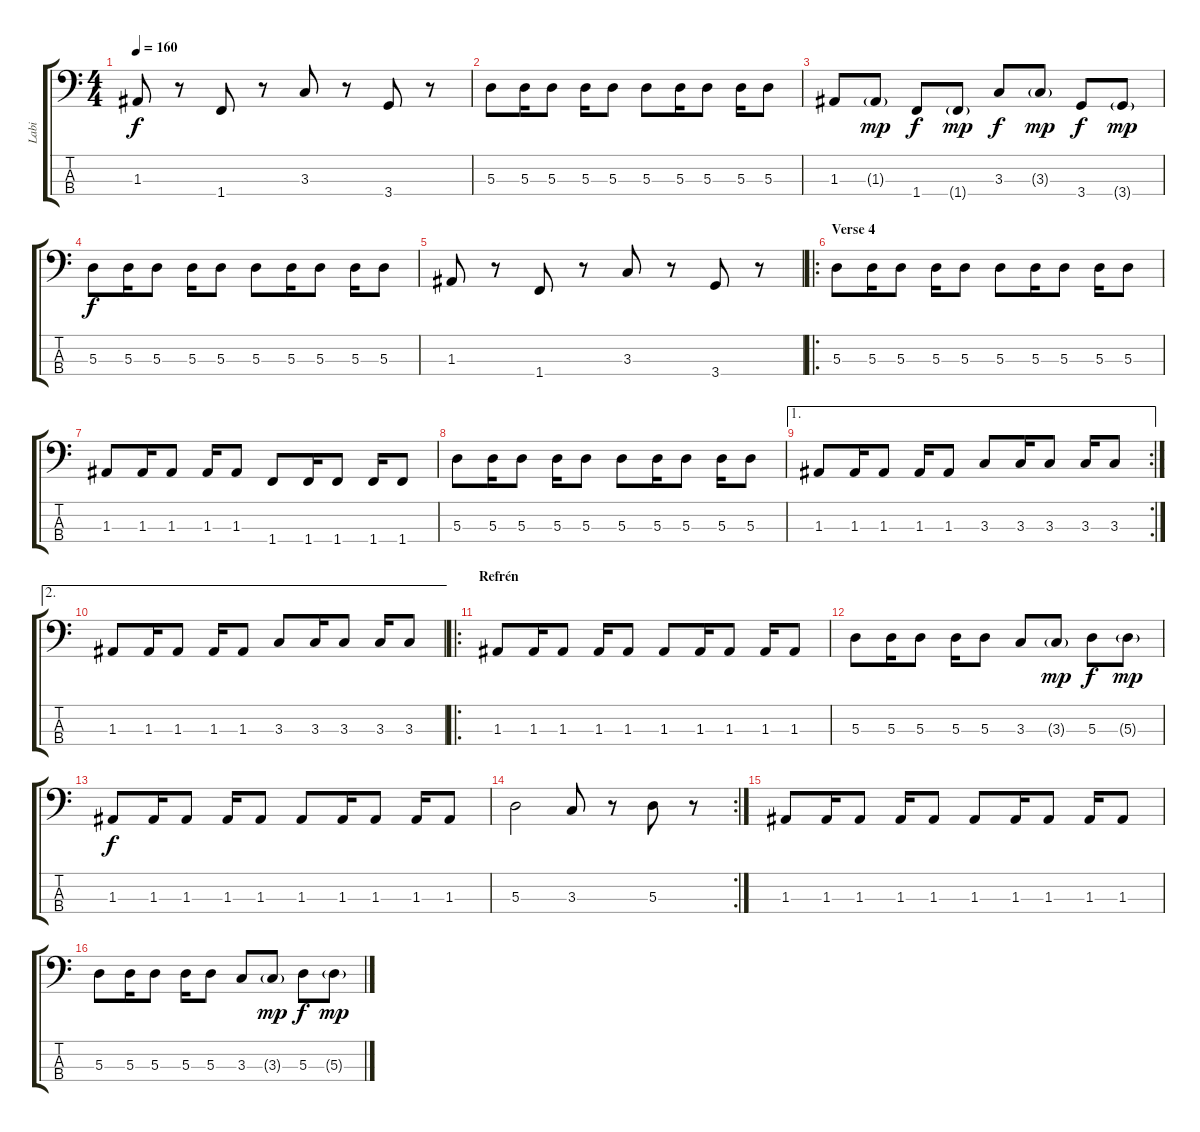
\track ("Labi" "Labi") {instrument electricbasspick}
\staff {score tabs}
\tuning (G2 D2 A1 E1) {hide}
\ts (4 4)
\tempo 160
\clef f4
\ks c
1.3.8{dy f} r.8 1.4.8 r.8 3.3.8 r.8 3.4.8 r.8 |
5.3.8 5.3.16 5.3.8 5.3.16 5.3.8 5.3.8 5.3.16 5.3.8 5.3.16 5.3.8 |
1.3.8 1.3{g}.8{dy mp} 1.4.8{dy f} 1.4{g}.8{dy mp} 3.3.8{dy f} 3.3{g}.8{dy mp} 3.4.8{dy f} 3.4{g}.8{dy mp} |
5.3.8{dy f} 5.3.16 5.3.8 5.3.16 5.3.8 5.3.8 5.3.16 5.3.8 5.3.16 5.3.8 |
1.3.8 r.8 1.4.8 r.8 3.3.8 r.8 3.4.8 r.8 |
\ro
\section ("" "Verse 4")
5.3.8 5.3.16 5.3.8 5.3.16 5.3.8 5.3.8 5.3.16 5.3.8 5.3.16 5.3.8 |
1.3.8 1.3.16 1.3.8 1.3.16 1.3.8 1.4.8 1.4.16 1.4.8 1.4.16 1.4.8 |
5.3.8 5.3.16 5.3.8 5.3.16 5.3.8 5.3.8 5.3.16 5.3.8 5.3.16 5.3.8 |
\ae 1
\rc 2
1.3.8 1.3.16 1.3.8 1.3.16 1.3.8 3.3.8 3.3.16 3.3.8 3.3.16 3.3.8 |
\ae 2
1.3.8 1.3.16 1.3.8 1.3.16 1.3.8 3.3.8 3.3.16 3.3.8 3.3.16 3.3.8 |
\ro
\section ("" "Refrén")
1.3.8 1.3.16 1.3.8 1.3.16 1.3.8 1.3.8 1.3.16 1.3.8 1.3.16 1.3.8 |
5.3.8 5.3.16 5.3.8 5.3.16 5.3.8 3.3.8 3.3{g}.8{dy mp} 5.3.8{dy f} 5.3{g}.8{dy mp} |
1.3.8{dy f} 1.3.16 1.3.8 1.3.16 1.3.8 1.3.8 1.3.16 1.3.8 1.3.16 1.3.8 |
\rc 2
5.3.2 3.3.8 r.8 5.3.8 r.8 |
1.3.8 1.3.16 1.3.8 1.3.16 1.3.8 1.3.8 1.3.16 1.3.8 1.3.16 1.3.8 |
5.3.8 5.3.16 5.3.8 5.3.16 5.3.8 3.3.8 3.3{g}.8{dy mp} 5.3.8{dy f} 5.3{g}.8{dy mp}
